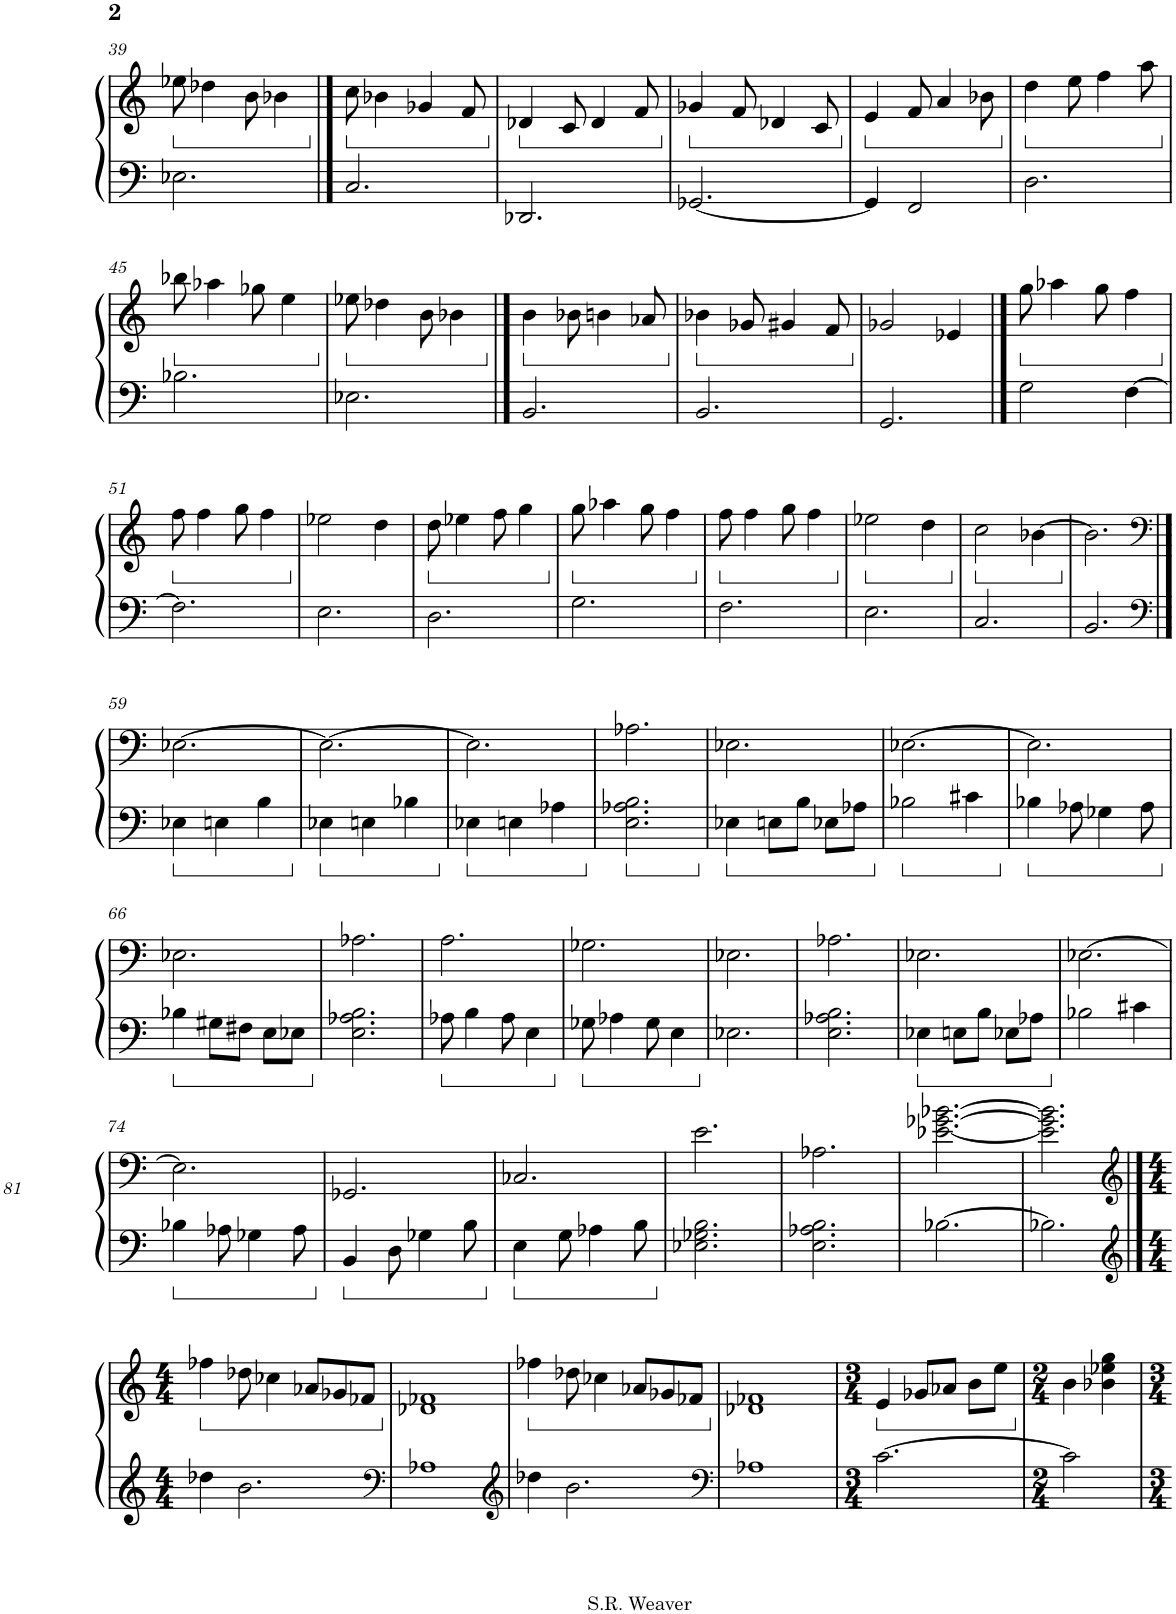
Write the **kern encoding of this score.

**kern	**kern
*part1	*part1
*staff2	*staff1
*I"Piano	*
*I'Pno.	*
!!LO:PB:g=z
*clefF4	*clefG2
*k[]	*k[]
*M3/4	*M3/4
*	*ped
=39	=39
2.E-X\	8ee-X\
.	4dd-X\
.	8b\
.	4b-X\
==40	==40
*	*Xped
*	*ped
2.C/	8cc\
.	4b-X\
.	4g-X/
.	8f/
=41	=41
*	*Xped
*	*ped
2.DD-X/	4d-X/
.	8c/
.	4d-/
.	8f/
=42	=42
*	*Xped
*	*ped
[2.GG-X/	4g-X/
.	8f/
.	4d-X/
.	8c/
=43	=43
*	*Xped
*	*ped
4GG-/]	4e/
2FF/	8f/
.	4a/
.	8b-X\
=44	=44
*	*Xped
*	*ped
2.D\	4dd\
.	8ee\
.	4ff\
.	8aa\
!!LO:LB:g=z
=45	=45
*	*Xped
*	*ped
2.B-X\	8bb-X\
.	4aa-X\
.	8gg-X\
.	4ee\
=46	=46
*	*Xped
*	*ped
2.E-X\	8ee-X\
.	4dd-X\
.	8b\
.	4b-X\
==47	==47
*	*Xped
*	*ped
2.BB/	4b\
.	8b-X\
.	4bn\
.	8a-X/
=48	=48
*	*Xped
*	*ped
2.BB/	4b-X\
.	8g-X/
.	4g#X/
.	8f/
=49	=49
*	*Xped
2.GG/	2g-X/
.	4e-X/
==50	==50
*	*ped
2G\	8gg\
.	4aa-X\
.	8gg\
[4F\	4ff\
!!LO:LB:g=z
=51	=51
*	*Xped
*	*ped
2.F\]	8ff\
.	4ff\
.	8gg\
.	4ff\
=52	=52
*	*Xped
2.E\	2ee-X\
.	4dd\
=53	=53
*	*ped
2.D\	8dd\
.	4ee-X\
.	8ff\
.	4gg\
=54	=54
*	*Xped
*	*ped
2.G\	8gg\
.	4aa-X\
.	8gg\
.	4ff\
=55	=55
*	*Xped
*	*ped
2.F\	8ff\
.	4ff\
.	8gg\
.	4ff\
=56	=56
*	*Xped
*	*ped
2.E\	2ee-X\
.	4dd\
=57	=57
*	*Xped
*	*ped
2.C/	2cc\
.	[4b-X\
=58	=58
*	*Xped
2.BB/	2.b-\]
!!LO:LB:g=z
==59	==59
*clefF4	*clefF4
4E-X\	[2.E-X\
4En\	.
4B\	.
=60	=60
4E-X\	2.E-\_
4En\	.
4B-X\	.
=61	=61
4E-X\	2.E-\]
4En\	.
4A-X\	.
=62	=62
2.E\ 2.A-X\ 2.B\	2.A-X\
=63	=63
4E-X\	2.E-X\
8En\L	.
8B\J	.
8E-X\L	.
8A-X\J	.
=64	=64
2B-X\	[2.E-X\
4c#X\	.
=65	=65
4B-X\	2.E-\]
8A-X\	.
4G-X\	.
8A-\	.
!!LO:LB:g=z
=66	=66
4B-X\	2.E-X\
8G#X\L	.
8F#X\J	.
8E\L	.
8E-X\J	.
=67	=67
2.E\ 2.A-X\ 2.B\	2.A-X\
=68	=68
8A-X\	2.A\
4B\	.
8A-\	.
4E\	.
=69	=69
8G-X\	2.G-X\
4A-X\	.
8G-\	.
4E\	.
=70	=70
2.E-X\	2.E-X\
=71	=71
2.E\ 2.A-X\ 2.B\	2.A-X\
=72	=72
4E-X\	2.E-X\
8En\L	.
8B\J	.
8E-X\L	.
8A-X\J	.
=73	=73
2B-X\	[2.E-X\
4c#X\	.
!!LO:LB:g=z
=74	=74
4B-X\	2.E-\]
8A-X\	.
4G-X\	.
8A-\	.
=75	=75
4BB/	2.GG-X/
8D\	.
4G-X\	.
8B\	.
=76	=76
4E\	2.C-X/
8G\	.
4A-X\	.
8B\	.
=77	=77
2.E-X\ 2.G-X\ 2.B\	2.e\
=78	=78
2.E\ 2.A-X\ 2.B\	2.A-X\
=79	=79
[2.B-X\	[2.e-X\ [2.g-X\ [2.b-X\
=80	=80
2.B-X\]	2.e-\] 2.g-\] 2.b-\]
!!LO:LB:g=z
==81	==81
*clefG2	*clefG2
*M4/4	*M4/4
*	*ped
4dd-X\	4ff-X\
2.b\	8dd-X\
.	4cc-X\
.	8a-X/L
.	8g-X/
.	8f-X/J
=82	=82
*clefF4	*
*	*Xped
1A-X	1d-X 1f-X
=83	=83
*clefG2	*
*	*ped
4dd-X\	4ff-X\
2.b\	8dd-X\
.	4cc-X\
.	8a-X/L
.	8g-X/
.	8f-X/J
=84	=84
*clefF4	*
*	*Xped
1A-X	1d-X 1f-X
=85	=85
*M3/4	*M3/4
*	*ped
[2.c\	4e/
.	8g-X/L
.	8a-X/J
.	8b\L
.	8ee\J
=86	=86
*M2/4	*M2/4
*	*Xped
2c\]	4b\
.	4b-X\ 4ee-X\ 4gg\
=	=
*-	*-
